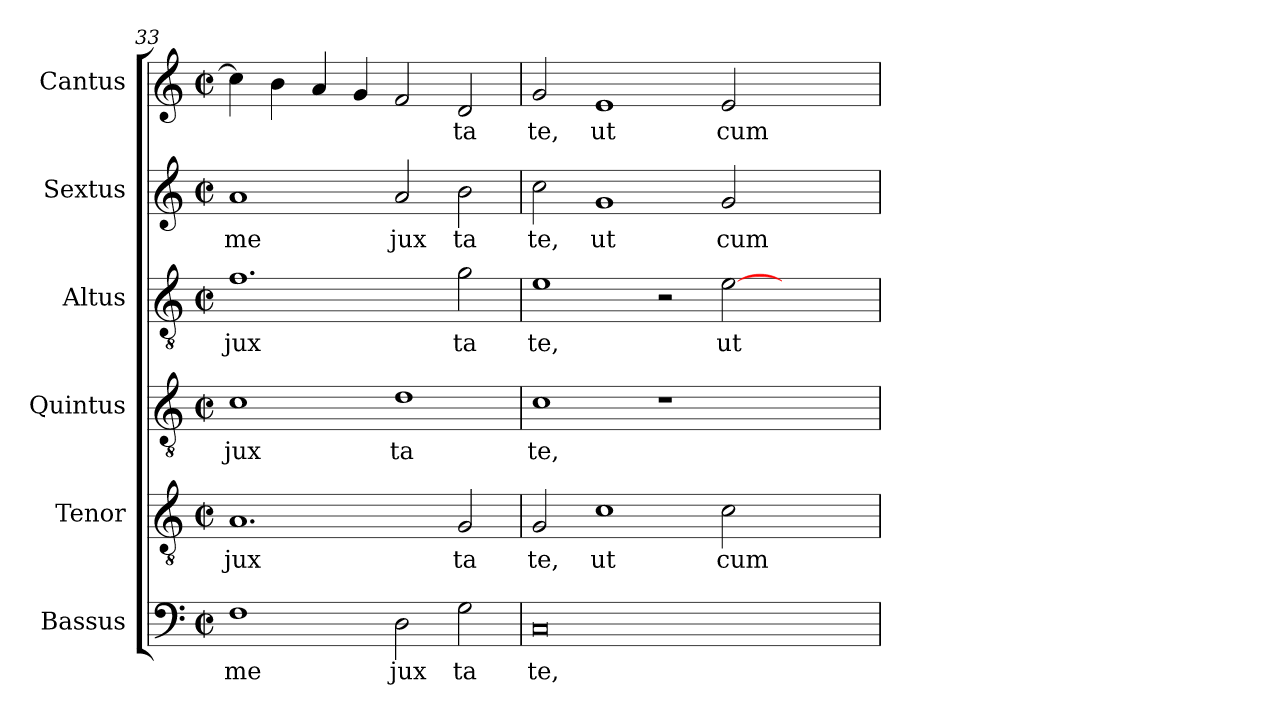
**kern	**text	**kern	**text	**kern	**text	**kern	**text	**kern	**text	**kern	**text
*part6	*part6	*part5	*part5	*part4	*part4	*part3	*part3	*part2	*part2	*part1	*part1
*staff6	*staff6	*staff5	*staff5	*staff4	*staff4	*staff3	*staff3	*staff2	*staff2	*staff1	*staff1
*I"Bassus	*	*I"Tenor	*	*I"Quintus	*	*I"Altus	*	*I"Sextus	*	*I"Cantus	*
*clefF4	*	*clefGv2	*	*clefGv2	*	*clefGv2	*	*clefG2	*	*clefG2	*
*	*	*	*	*	*	*	*	*k[]	*	*	*
*	*	*	*	*	*	*	*	*C:	*	*	*
*M2/2	*	*M2/2	*	*M2/2	*	*M2/2	*	*M2/2	*	*M2/2	*
*met(c|)	*	*met(c|)	*	*met(c|)	*	*met(c|)	*	*met(c|)	*	*met(c|)	*
=33	=33	=33	=33	=33	=33	=33	=33	=33	=33	=33	=33
!	!LO:LY:b:cj	!	!LO:LY:b:cj	!	!LO:LY:b:cj	!	!LO:LY:b:cj	!	!LO:LY:b:cj	!	!
1F	me	1.A	jux	1c	jux	1.f	jux	1a	me	4cc\]	.
.	.	.	.	.	.	.	.	.	.	4b\	.
.	.	.	.	.	.	.	.	.	.	4a/	.
.	.	.	.	.	.	.	.	.	.	4g/	.
!	!LO:LY:b:cj	!	!	!	!LO:LY:b:cj	!	!	!	!LO:LY:b:cj	!	!
2D\	jux	.	.	1d	ta	.	.	2a/	jux	2f/	.
!	!LO:LY:b:cj	!	!LO:LY:b:cj	!	!	!	!LO:LY:b:cj	!	!LO:LY:b:cj	!	!LO:LY:b:cj
2G\	ta	2G/	ta	.	.	2g\	ta	2b\	ta	2d/	ta
=34	=34	=34	=34	=34	=34	=34	=34	=34	=34	=34	=34
!	!LO:LY:b:cj	!	!LO:LY:b:cj	!	!LO:LY:b:cj	!	!LO:LY:b:cj	!	!LO:LY:b:cj	!	!LO:LY:b:cj
0C	te,	2G/	te,	1c	te,	1e	te,	2cc\	te,	2g/	te,
!	!	!	!LO:LY:b:cj	!	!	!	!	!	!LO:LY:b:cj	!	!LO:LY:b:cj
.	.	1c	ut	.	.	.	.	1g	ut	1e	ut
!	!	!	!	!LO:N:vis=1	!	!	!	!	!	!	!
.	.	.	.	0r	.	2r	.	.	.	.	.
!	!	!	!LO:LY:b:cj	!	!	!	!LO:LY:b:cj	!	!LO:LY:b:cj	!	!LO:LY:b:cj
.	.	2c\	cum	.	.	[>2e\	ut	2g/	cum	2e/	cum
1ryy	.	1ryy	.	.	.	1ryy	.	1ryy	.	1ryy	.
=	=	=	=	=	=	=	=	=	=	=	=
*-	*-	*-	*-	*-	*-	*-	*-	*-	*-	*-	*-
